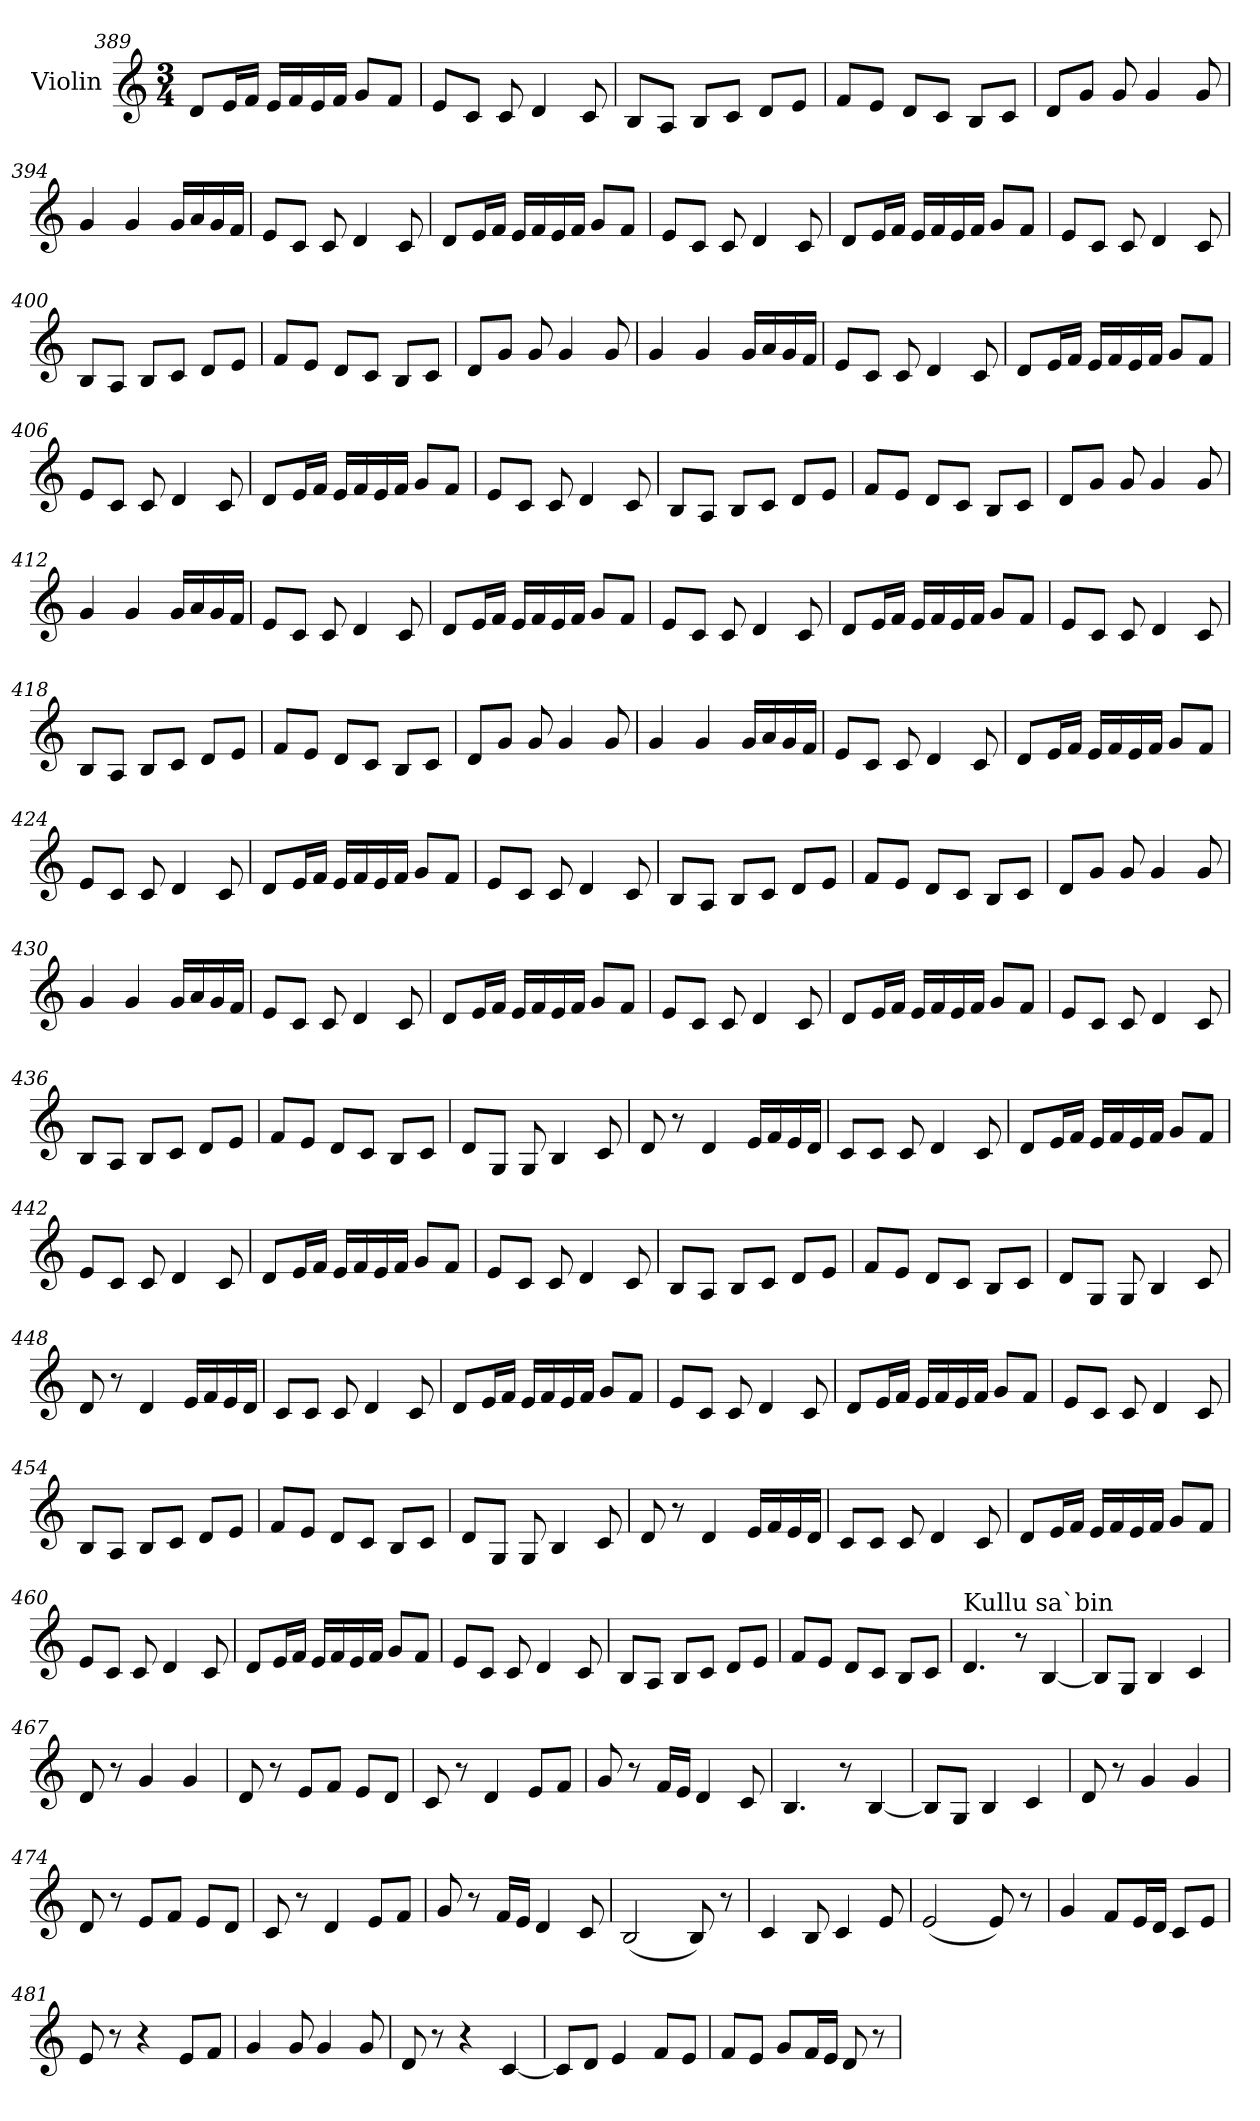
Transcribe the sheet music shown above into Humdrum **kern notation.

**kern
*part1
*staff1
*I"Violin
*clefG2
*k[]
*M3/4
=389
8d/L
16e/L
16f/JJ
16e/LL
16f/
16e/
16f/JJ
8g/L
8f/J
=390
8e/L
8c/J
8c/
4d/
8c/
=391
8B/L
8A/J
8B/L
8c/J
8d/L
8e/J
=392
8f/L
8e/J
8d/L
8c/J
8B/L
8c/J
=393
8d/L
8g/J
8g/
4g/
8g/
!!LO:LB:g=z
=394
4g/
4g/
16g/LL
16a/
16g/
16f/JJ
=395
8e/L
8c/J
8c/
4d/
8c/
=396
8d/L
16e/L
16f/JJ
16e/LL
16f/
16e/
16f/JJ
8g/L
8f/J
=397
8e/L
8c/J
8c/
4d/
8c/
=398
8d/L
16e/L
16f/JJ
16e/LL
16f/
16e/
16f/JJ
8g/L
8f/J
!!LO:LB:g=z
=399
8e/L
8c/J
8c/
4d/
8c/
=400
8B/L
8A/J
8B/L
8c/J
8d/L
8e/J
=401
8f/L
8e/J
8d/L
8c/J
8B/L
8c/J
=402
8d/L
8g/J
8g/
4g/
8g/
=403
4g/
4g/
16g/LL
16a/
16g/
16f/JJ
=404
8e/L
8c/J
8c/
4d/
8c/
!!LO:LB:g=z
=405
8d/L
16e/L
16f/JJ
16e/LL
16f/
16e/
16f/JJ
8g/L
8f/J
=406
8e/L
8c/J
8c/
4d/
8c/
=407
8d/L
16e/L
16f/JJ
16e/LL
16f/
16e/
16f/JJ
8g/L
8f/J
=408
8e/L
8c/J
8c/
4d/
8c/
=409
8B/L
8A/J
8B/L
8c/J
8d/L
8e/J
!!LO:LB:g=z
=410
8f/L
8e/J
8d/L
8c/J
8B/L
8c/J
=411
8d/L
8g/J
8g/
4g/
8g/
=412
4g/
4g/
16g/LL
16a/
16g/
16f/JJ
=413
8e/L
8c/J
8c/
4d/
8c/
=414
8d/L
16e/L
16f/JJ
16e/LL
16f/
16e/
16f/JJ
8g/L
8f/J
=415
8e/L
8c/J
8c/
4d/
8c/
!!LO:LB:g=z
=416
8d/L
16e/L
16f/JJ
16e/LL
16f/
16e/
16f/JJ
8g/L
8f/J
=417
8e/L
8c/J
8c/
4d/
8c/
=418
8B/L
8A/J
8B/L
8c/J
8d/L
8e/J
=419
8f/L
8e/J
8d/L
8c/J
8B/L
8c/J
=420
8d/L
8g/J
8g/
4g/
8g/
!!LO:LB:g=z
=421
4g/
4g/
16g/LL
16a/
16g/
16f/JJ
=422
8e/L
8c/J
8c/
4d/
8c/
=423
8d/L
16e/L
16f/JJ
16e/LL
16f/
16e/
16f/JJ
8g/L
8f/J
=424
8e/L
8c/J
8c/
4d/
8c/
=425
8d/L
16e/L
16f/JJ
16e/LL
16f/
16e/
16f/JJ
8g/L
8f/J
!!LO:LB:g=z
=426
8e/L
8c/J
8c/
4d/
8c/
=427
8B/L
8A/J
8B/L
8c/J
8d/L
8e/J
=428
8f/L
8e/J
8d/L
8c/J
8B/L
8c/J
=429
8d/L
8g/J
8g/
4g/
8g/
=430
4g/
4g/
16g/LL
16a/
16g/
16f/JJ
=431
8e/L
8c/J
8c/
4d/
8c/
!!LO:PB:g=z
=432
8d/L
16e/L
16f/JJ
16e/LL
16f/
16e/
16f/JJ
8g/L
8f/J
=433
8e/L
8c/J
8c/
4d/
8c/
=434
8d/L
16e/L
16f/JJ
16e/LL
16f/
16e/
16f/JJ
8g/L
8f/J
=435
8e/L
8c/J
8c/
4d/
8c/
=436
8B/L
8A/J
8B/L
8c/J
8d/L
8e/J
!!LO:LB:g=z
=437
8f/L
8e/J
8d/L
8c/J
8B/L
8c/J
=438
8d/L
8G/J
8G/
4B/
8c/
=439
8d/
8r
4d/
16e/LL
16f/
16e/
16d/JJ
=440
8c/L
8c/J
8c/
4d/
8c/
=441
8d/L
16e/L
16f/JJ
16e/LL
16f/
16e/
16f/JJ
8g/L
8f/J
!!LO:LB:g=z
=442
8e/L
8c/J
8c/
4d/
8c/
=443
8d/L
16e/L
16f/JJ
16e/LL
16f/
16e/
16f/JJ
8g/L
8f/J
=444
8e/L
8c/J
8c/
4d/
8c/
=445
8B/L
8A/J
8B/L
8c/J
8d/L
8e/J
=446
8f/L
8e/J
8d/L
8c/J
8B/L
8c/J
!!LO:LB:g=z
=447
8d/L
8G/J
8G/
4B/
8c/
=448
8d/
8r
4d/
16e/LL
16f/
16e/
16d/JJ
=449
8c/L
8c/J
8c/
4d/
8c/
=450
8d/L
16e/L
16f/JJ
16e/LL
16f/
16e/
16f/JJ
8g/L
8f/J
=451
8e/L
8c/J
8c/
4d/
8c/
!!LO:LB:g=z
=452
8d/L
16e/L
16f/JJ
16e/LL
16f/
16e/
16f/JJ
8g/L
8f/J
=453
8e/L
8c/J
8c/
4d/
8c/
=454
8B/L
8A/J
8B/L
8c/J
8d/L
8e/J
=455
8f/L
8e/J
8d/L
8c/J
8B/L
8c/J
=456
8d/L
8G/J
8G/
4B/
8c/
!!LO:LB:g=z
=457
8d/
8r
4d/
16e/LL
16f/
16e/
16d/JJ
=458
8c/L
8c/J
8c/
4d/
8c/
=459
8d/L
16e/L
16f/JJ
16e/LL
16f/
16e/
16f/JJ
8g/L
8f/J
=460
8e/L
8c/J
8c/
4d/
8c/
=461
8d/L
16e/L
16f/JJ
16e/LL
16f/
16e/
16f/JJ
8g/L
8f/J
!!LO:LB:g=z
=462
8e/L
8c/J
8c/
4d/
8c/
=463
8B/L
8A/J
8B/L
8c/J
8d/L
8e/J
=464
8f/L
8e/J
8d/L
8c/J
8B/L
8c/J
=465
!LO:TX:a:t=Kullu sa`bin
4.d/
8r
[4B/
=466
8B/L]
8G/J
4B/
4c/
=467
8d/
8r
4g/
4g/
!!LO:LB:g=z
=468
8d/
8r
8e/L
8f/J
8e/L
8d/J
=469
8c/
8r
4d/
8e/L
8f/J
=470
8g/
8r
16f/LL
16e/JJ
4d/
8c/
=471
4.B/
8r
[4B/
=472
8B/L]
8G/J
4B/
4c/
=473
8d/
8r
4g/
4g/
!!LO:PB:g=z
=474
8d/
8r
8e/L
8f/J
8e/L
8d/J
=475
8c/
8r
4d/
8e/L
8f/J
=476
8g/
8r
16f/LL
16e/JJ
4d/
8c/
=477
(<2B/
8B/)
8r
=478
4c/
8B/
4c/
8e/
=479
(<2e/
8e/)
8r
!!LO:LB:g=z
=480
4g/
8f/L
16e/L
16d/JJ
8c/L
8e/J
=481
8e/
8r
4r
8e/L
8f/J
=482
4g/
8g/
4g/
8g/
=483
8d/
8r
4r
[4c/
=484
8c/L]
8d/J
4e/
8f/L
8e/J
=485
8f/L
8e/J
8g/L
16f/L
16e/JJ
8d/
8r
=
*-
